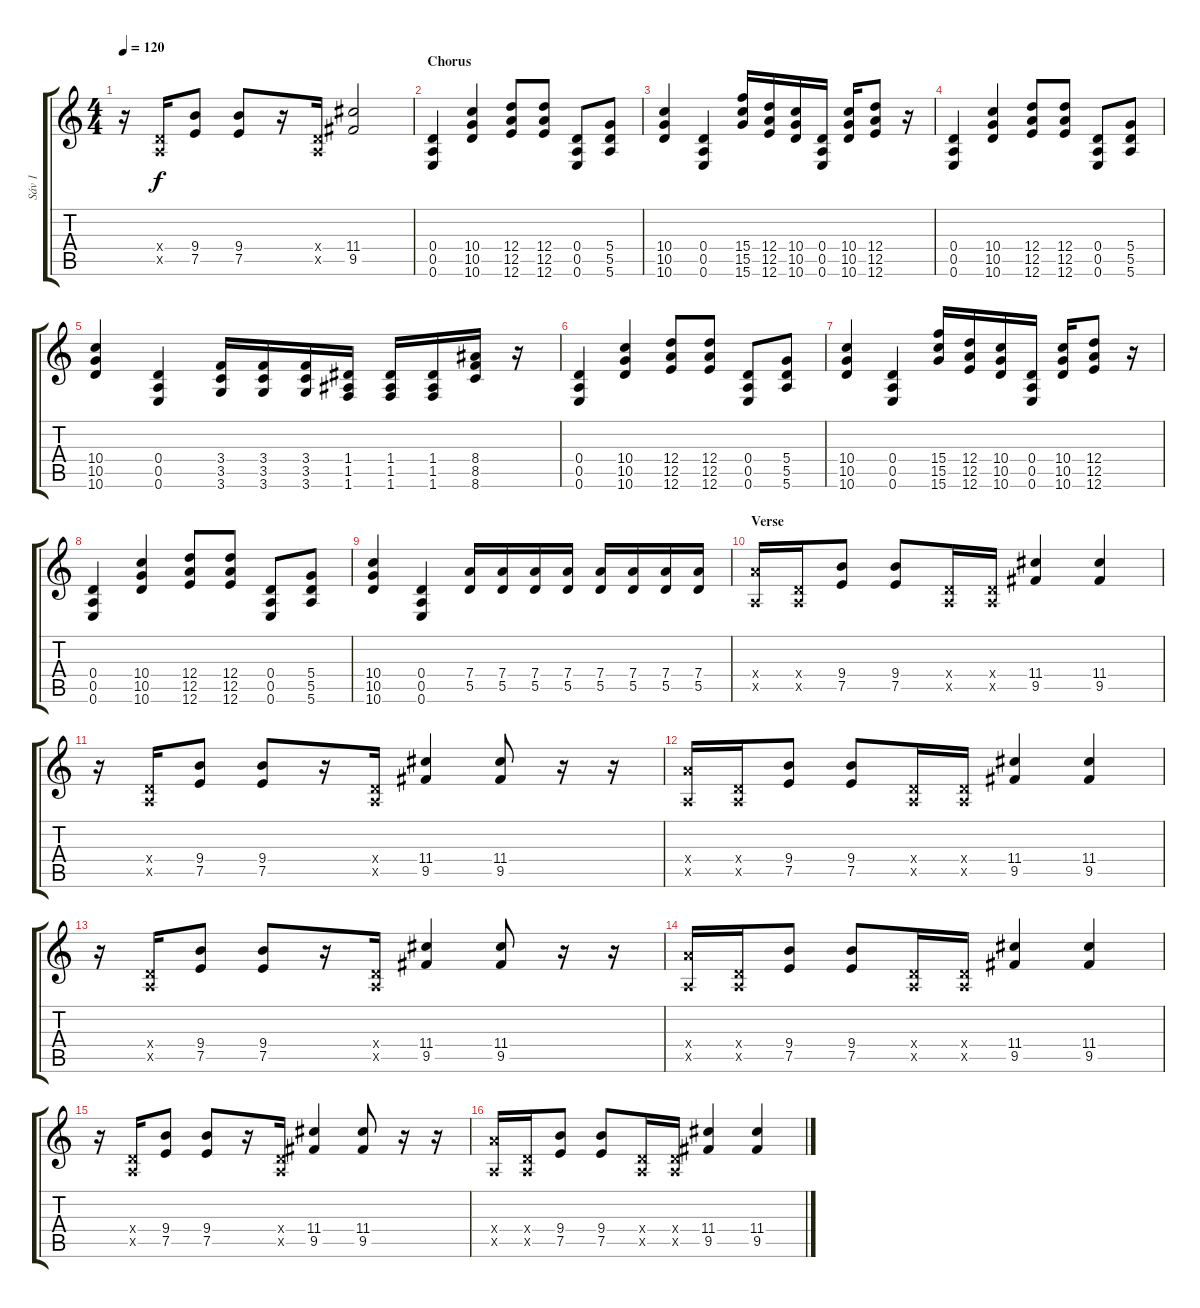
\track ("Sáv 1" "Sáv 1") {instrument overdrivenguitar}
\staff {score tabs}
\tuning (E4 B3 G3 D3 A2 E2) {hide}
\ts (4 4)
\tempo 120
\clef g2
\ks c
r.16{dy f} (0.4{x} 0.5{x}).16 (9.4 7.5).8 (9.4 7.5).8 r.16 (0.4{x} 0.5{x}).16 (11.4 9.5).2 |
\section ("" "Chorus")
(0.4 0.5 0.6).4 (10.4 10.5 10.6).4 (12.4 12.5 12.6).8 (12.4 12.5 12.6).8 (0.4 0.5 0.6).8 (5.4 5.5 5.6).8 |
(10.4 10.5 10.6).4 (0.4 0.5 0.6).4 (15.4 15.5 15.6).16 (12.4 12.5 12.6).16 (10.4 10.5 10.6).16 (0.4 0.5 0.6).16 (10.4 10.5 10.6).16 (12.4 12.5 12.6).8 r.16 |
(0.4 0.5 0.6).4 (10.4 10.5 10.6).4 (12.4 12.5 12.6).8 (12.4 12.5 12.6).8 (0.4 0.5 0.6).8 (5.4 5.5 5.6).8 |
(10.4 10.5 10.6).4 (0.4 0.5 0.6).4 (3.4 3.5 3.6).16 (3.4 3.5 3.6).16 (3.4 3.5 3.6).16 (1.4 1.5 1.6).16 (1.4 1.5 1.6).16 (1.4 1.5 1.6).16 (8.4 8.5 8.6).16 r.16 |
(0.4 0.5 0.6).4 (10.4 10.5 10.6).4 (12.4 12.5 12.6).8 (12.4 12.5 12.6).8 (0.4 0.5 0.6).8 (5.4 5.5 5.6).8 |
(10.4 10.5 10.6).4 (0.4 0.5 0.6).4 (15.4 15.5 15.6).16 (12.4 12.5 12.6).16 (10.4 10.5 10.6).16 (0.4 0.5 0.6).16 (10.4 10.5 10.6).16 (12.4 12.5 12.6).8 r.16 |
(0.4 0.5 0.6).4 (10.4 10.5 10.6).4 (12.4 12.5 12.6).8 (12.4 12.5 12.6).8 (0.4 0.5 0.6).8 (5.4 5.5 5.6).8 |
(10.4 10.5 10.6).4 (0.4 0.5 0.6).4 (7.4 5.5).16 (7.4 5.5).16 (7.4 5.5).16 (7.4 5.5).16 (7.4 5.5).16 (7.4 5.5).16 (7.4 5.5).16 (7.4 5.5).16 |
\section ("" "Verse")
(7.4{x} 0.5{x}).16 (0.4{x} 0.5{x}).16 (9.4 7.5).8 (9.4 7.5).8 (0.4{x} 0.5{x}).16 (0.4{x} 0.5{x}).16 (11.4 9.5).4 (11.4 9.5).4 |
r.16 (0.4{x} 0.5{x}).16 (9.4 7.5).8 (9.4 7.5).8 r.16 (0.4{x} 0.5{x}).16 (11.4 9.5).4 (11.4 9.5).8 r.16 r.16 |
(7.4{x} 0.5{x}).16 (0.4{x} 0.5{x}).16 (9.4 7.5).8 (9.4 7.5).8 (0.4{x} 0.5{x}).16 (0.4{x} 0.5{x}).16 (11.4 9.5).4 (11.4 9.5).4 |
r.16 (0.4{x} 0.5{x}).16 (9.4 7.5).8 (9.4 7.5).8 r.16 (0.4{x} 0.5{x}).16 (11.4 9.5).4 (11.4 9.5).8 r.16 r.16 |
(7.4{x} 0.5{x}).16 (0.4{x} 0.5{x}).16 (9.4 7.5).8 (9.4 7.5).8 (0.4{x} 0.5{x}).16 (0.4{x} 0.5{x}).16 (11.4 9.5).4 (11.4 9.5).4 |
r.16 (0.4{x} 0.5{x}).16 (9.4 7.5).8 (9.4 7.5).8 r.16 (0.4{x} 0.5{x}).16 (11.4 9.5).4 (11.4 9.5).8 r.16 r.16 |
(7.4{x} 0.5{x}).16 (0.4{x} 0.5{x}).16 (9.4 7.5).8 (9.4 7.5).8 (0.4{x} 0.5{x}).16 (0.4{x} 0.5{x}).16 (11.4 9.5).4 (11.4 9.5).4
